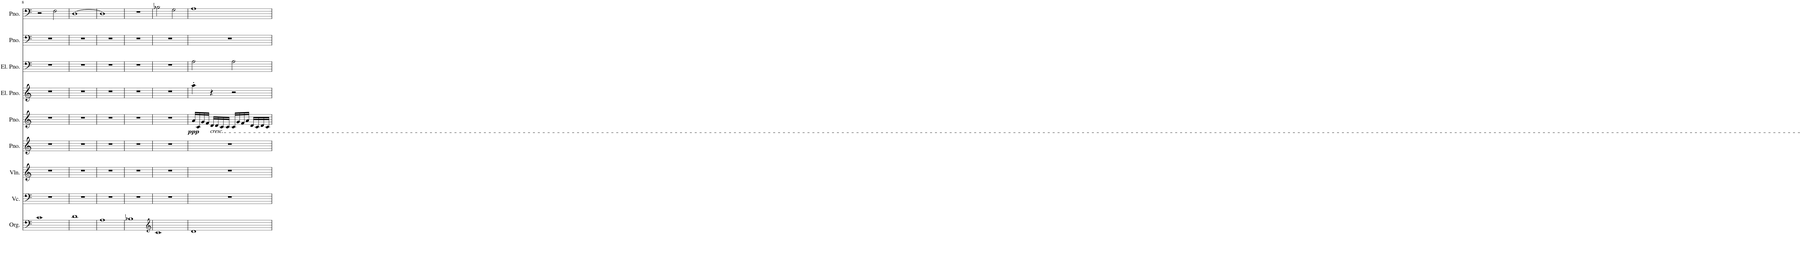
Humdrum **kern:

**kern	**kern	**kern	**kern	**kern	**dynam	**kern	**kern	**dynam	**kern	**kern	**kern	**kern
*part11	*part10	*part9	*part8	*part7	*part7	*part6	*part5	*part5	*part4	*part3	*part2	*part1
*staff11	*staff10	*staff9	*staff8	*staff7	*staff7	*staff6	*staff5	*staff5	*staff4	*staff3	*staff2	*staff1
*I"オルガン	*I"チェロ	*I"ヴァイオリン	*I"ピアノ	*I"ピアノ	*	*I"エレクトリックピアノ	*I"ピアノ	*	*I"エレクトリックピアノ	*I"エレクトリックピアノ	*I"ピアノ	*I"ピアノ
!!LO:PB:g=z
*clefF4	*clefF4	*clefG2	*clefG2	*clefG2	*	*clefG2	*clefG2	*	*clefG2	*clefF4	*clefF4	*clefF4
*k[]	*k[]	*k[]	*k[]	*k[]	*	*k[]	*k[]	*	*k[]	*k[]	*k[]	*k[]
*M4/4	*M4/4	*M4/4	*M4/4	*M4/4	*	*M4/4	*M4/4	*	*M4/4	*M4/4	*M4/4	*M4/4
=8	=8	=8	=8	=8	=8	=8	=8	=8	=8	=8	=8	=8
1c	1r	1r	1r	1r	.	1r	1r	.	1r	1r	1r	2r
.	.	.	.	.	.	.	.	.	.	.	.	2F\
=9	=9	=9	=9	=9	=9	=9	=9	=9	=9	=9	=9	=9
1d	1r	1r	1r	1r	.	1r	1r	.	1r	1r	1r	[1D
=10	=10	=10	=10	=10	=10	=10	=10	=10	=10	=10	=10	=10
1A	1r	1r	1r	1r	.	1r	1r	.	1r	1r	1r	1D]
=11	=11	=11	=11	=11	=11	=11	=11	=11	=11	=11	=11	=11
1B-X	1r	1r	1r	1r	.	1r	1r	.	1r	1r	1r	1r
=12	=12	=12	=12	=12	=12	=12	=12	=12	=12	=12	=12	=12
*clefG2	*	*	*	*	*	*	*	*	*	*	*	*
1c	1r	1r	1r	1r	.	1r	1r	.	1r	1r	1r	2B-X\
.	.	.	.	.	.	.	.	.	.	.	.	2G\
=13	=13	=13	=13	=13	=13	=13	=13	=13	=13	=13	=13	=13
!	!	!	!	!	!LO:DY:b	!	!	!LO:DY:b	!	!	!	!
1d	1r	1r	1r	16a/LL	ppp	4aa'\	16a/LL	ppp	4aa'	2A\	1r	1A
.	.	.	.	16c/	.	.	16c/J	.	.	.	.	.
.	.	.	.	16g/	.	.	16g/L	.	.	.	.	.
.	.	.	.	16f/JJ	.	.	16f/JJ	.	.	.	.	.
!	!	!	!	!	!	!	!LO:TX:a:i:t=cresc.	!	!	!	!	!
!	!	!	!	!LO:TX:b:i:t=cresc.	!	!	!	!	!	!	!	!
.	.	.	.	16d/LL	.	4r	16d/LL	.	4r	.	.	.
.	.	.	.	16d/	.	.	16d/J	.	.	.	.	.
.	.	.	.	16c/	.	.	16c/L	.	.	.	.	.
.	.	.	.	16c/JJ	.	.	16c/JJ	.	.	.	.	.
.	.	.	.	16c/LL	.	2r	16c/LL	.	2r	2A\	.	.
.	.	.	.	16g/	.	.	16g/J	.	.	.	.	.
.	.	.	.	16f/	.	.	16f/L	.	.	.	.	.
.	.	.	.	16a/JJ	.	.	16a/JJ	.	.	.	.	.
.	.	.	.	16d/LL	.	.	16d/LL	.	.	.	.	.
.	.	.	.	16c/	.	.	16c/J	.	.	.	.	.
.	.	.	.	16d/	.	.	16d/L	.	.	.	.	.
.	.	.	.	16c/JJ	.	.	16c/JJ	.	.	.	.	.
=	=	=	=	=	=	=	=	=	=	=	=	=
*-	*-	*-	*-	*-	*-	*-	*-	*-	*-	*-	*-	*-
